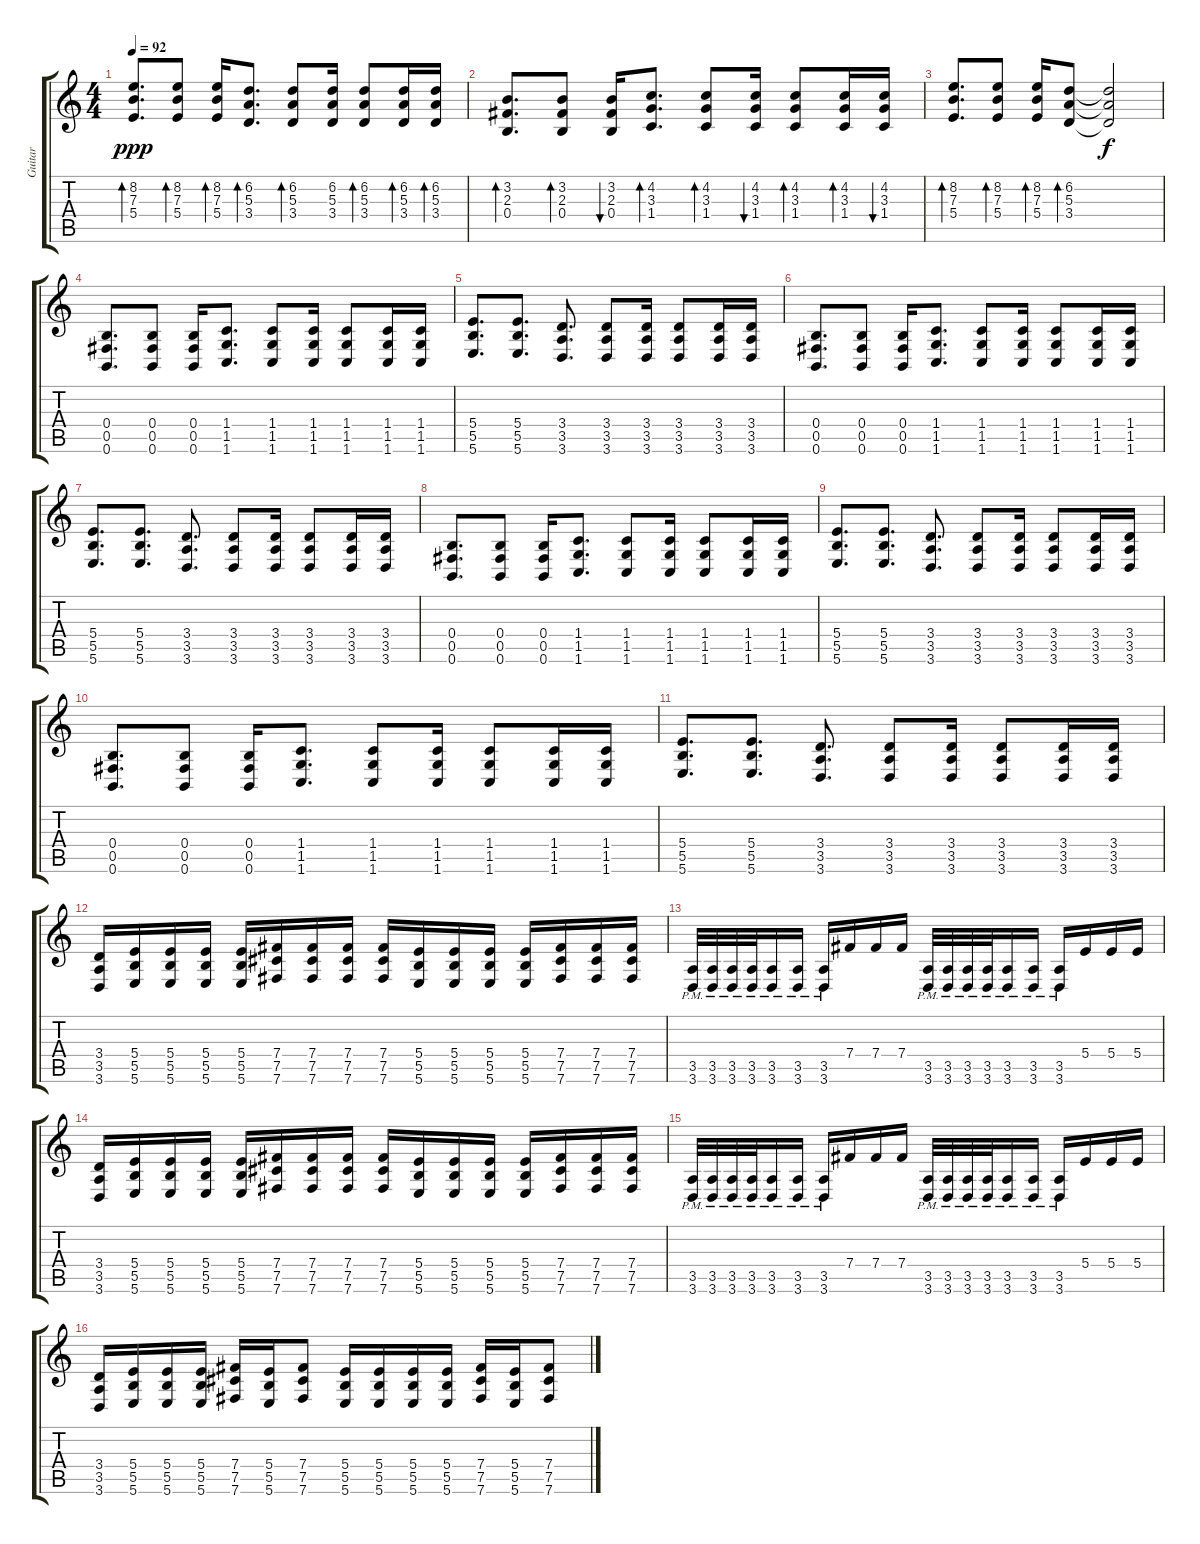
\track ("Guitar" "Guitar") {instrument distortionguitar}
\staff {score tabs}
\tuning (Db4 Ab3 E3 B2 Gb2 B1) {hide}
\ts (4 4)
\tempo 92
\clef g2
\ks c
(8.2 7.3 5.4).8{d bd 30 dy ppp} (8.2 7.3 5.4).8{bd 30} (8.2 7.3 5.4).16{bd 30} (6.2 5.3 3.4).8{d bd 30} (6.2 5.3 3.4).8{bd 30} (6.2 5.3 3.4).16 (6.2 5.3 3.4).8{bd 30} (6.2 5.3 3.4).16{bd 30} (6.2 5.3 3.4).16{bd 30} |
(3.2 2.3 0.4).8{d bd 30} (3.2 2.3 0.4).8{bd 30} (3.2 2.3 0.4).16{bu 30} (4.2 3.3 1.4).8{d bd 30} (4.2 3.3 1.4).8{bd 30} (4.2 3.3 1.4).16{bu 30} (4.2 3.3 1.4).8{bd 30} (4.2 3.3 1.4).16{bd 30} (4.2 3.3 1.4).16{bu 30} |
(8.2 7.3 5.4).8{d bd 30} (8.2 7.3 5.4).8{bd 30} (8.2 7.3 5.4).16{bd 30} (6.2 5.3 3.4).8{bd 30} (6.2{t} 5.3{t} 3.4{t}).2{dy f} |
(0.4 0.5 0.6).8{d balance 0} (0.4 0.5 0.6).8 (0.4 0.5 0.6).16 (1.4 1.5 1.6).8{d} (1.4 1.5 1.6).8 (1.4 1.5 1.6).16 (1.4 1.5 1.6).8 (1.4 1.5 1.6).16 (1.4 1.5 1.6).16 |
(5.4 5.5 5.6).8{d} (5.4 5.5 5.6).8{d} (3.4 3.5 3.6).8{d} (3.4 3.5 3.6).8 (3.4 3.5 3.6).16 (3.4 3.5 3.6).8 (3.4 3.5 3.6).16 (3.4 3.5 3.6).16 |
(0.4 0.5 0.6).8{d} (0.4 0.5 0.6).8 (0.4 0.5 0.6).16 (1.4 1.5 1.6).8{d} (1.4 1.5 1.6).8 (1.4 1.5 1.6).16 (1.4 1.5 1.6).8 (1.4 1.5 1.6).16 (1.4 1.5 1.6).16 |
(5.4 5.5 5.6).8{d} (5.4 5.5 5.6).8{d} (3.4 3.5 3.6).8{d} (3.4 3.5 3.6).8 (3.4 3.5 3.6).16 (3.4 3.5 3.6).8 (3.4 3.5 3.6).16 (3.4 3.5 3.6).16 |
(0.4 0.5 0.6).8{d balance 8} (0.4 0.5 0.6).8 (0.4 0.5 0.6).16 (1.4 1.5 1.6).8{d} (1.4 1.5 1.6).8 (1.4 1.5 1.6).16 (1.4 1.5 1.6).8 (1.4 1.5 1.6).16 (1.4 1.5 1.6).16 |
(5.4 5.5 5.6).8{d} (5.4 5.5 5.6).8{d} (3.4 3.5 3.6).8{d} (3.4 3.5 3.6).8 (3.4 3.5 3.6).16 (3.4 3.5 3.6).8 (3.4 3.5 3.6).16 (3.4 3.5 3.6).16 |
(0.4 0.5 0.6).8{d} (0.4 0.5 0.6).8 (0.4 0.5 0.6).16 (1.4 1.5 1.6).8{d} (1.4 1.5 1.6).8 (1.4 1.5 1.6).16 (1.4 1.5 1.6).8 (1.4 1.5 1.6).16 (1.4 1.5 1.6).16 |
(5.4 5.5 5.6).8{d} (5.4 5.5 5.6).8{d} (3.4 3.5 3.6).8{d} (3.4 3.5 3.6).8 (3.4 3.5 3.6).16 (3.4 3.5 3.6).8 (3.4 3.5 3.6).16 (3.4 3.5 3.6).16 |
(3.4 3.5 3.6).16{balance 0} (5.4 5.5 5.6).16 (5.4 5.5 5.6).16 (5.4 5.5 5.6).16 (5.4 5.5 5.6).16 (7.4 7.5 7.6).16 (7.4 7.5 7.6).16 (7.4 7.5 7.6).16 (7.4 7.5 7.6).16 (5.4 5.5 5.6).16 (5.4 5.5 5.6).16 (5.4 5.5 5.6).16 (5.4 5.5 5.6).16 (7.4 7.5 7.6).16 (7.4 7.5 7.6).16 (7.4 7.5 7.6).16 |
(3.5{pm} 3.6{pm}).32 (3.5{pm} 3.6{pm}).32 (3.5{pm} 3.6{pm}).32 (3.5{pm} 3.6{pm}).32 (3.5{pm} 3.6{pm}).16 (3.5{pm} 3.6{pm}).16 (3.5{pm} 3.6{pm}).16 7.4.16 7.4.16 7.4.16 (3.5{pm} 3.6{pm}).32 (3.5{pm} 3.6{pm}).32 (3.5{pm} 3.6{pm}).32 (3.5{pm} 3.6{pm}).32 (3.5{pm} 3.6{pm}).16 (3.5{pm} 3.6{pm}).16 (3.5{pm} 3.6{pm}).16 5.4.16 5.4.16 5.4.16 |
(3.4 3.5 3.6).16 (5.4 5.5 5.6).16 (5.4 5.5 5.6).16 (5.4 5.5 5.6).16 (5.4 5.5 5.6).16 (7.4 7.5 7.6).16 (7.4 7.5 7.6).16 (7.4 7.5 7.6).16 (7.4 7.5 7.6).16 (5.4 5.5 5.6).16 (5.4 5.5 5.6).16 (5.4 5.5 5.6).16 (5.4 5.5 5.6).16 (7.4 7.5 7.6).16 (7.4 7.5 7.6).16 (7.4 7.5 7.6).16 |
(3.5{pm} 3.6{pm}).32 (3.5{pm} 3.6{pm}).32 (3.5{pm} 3.6{pm}).32 (3.5{pm} 3.6{pm}).32 (3.5{pm} 3.6{pm}).16 (3.5{pm} 3.6{pm}).16 (3.5{pm} 3.6{pm}).16 7.4.16 7.4.16 7.4.16 (3.5{pm} 3.6{pm}).32 (3.5{pm} 3.6{pm}).32 (3.5{pm} 3.6{pm}).32 (3.5{pm} 3.6{pm}).32 (3.5{pm} 3.6{pm}).16 (3.5{pm} 3.6{pm}).16 (3.5{pm} 3.6{pm}).16 5.4.16 5.4.16 5.4.16 |
(3.4 3.5 3.6).16 (5.4 5.5 5.6).16 (5.4 5.5 5.6).16 (5.4 5.5 5.6).16 (7.4 7.5 7.6).16 (5.4 5.5 5.6).16 (7.4 7.5 7.6).8 (5.4 5.5 5.6).16 (5.4 5.5 5.6).16 (5.4 5.5 5.6).16 (5.4 5.5 5.6).16 (7.4 7.5 7.6).16 (5.4 5.5 5.6).16 (7.4 7.5 7.6).8
